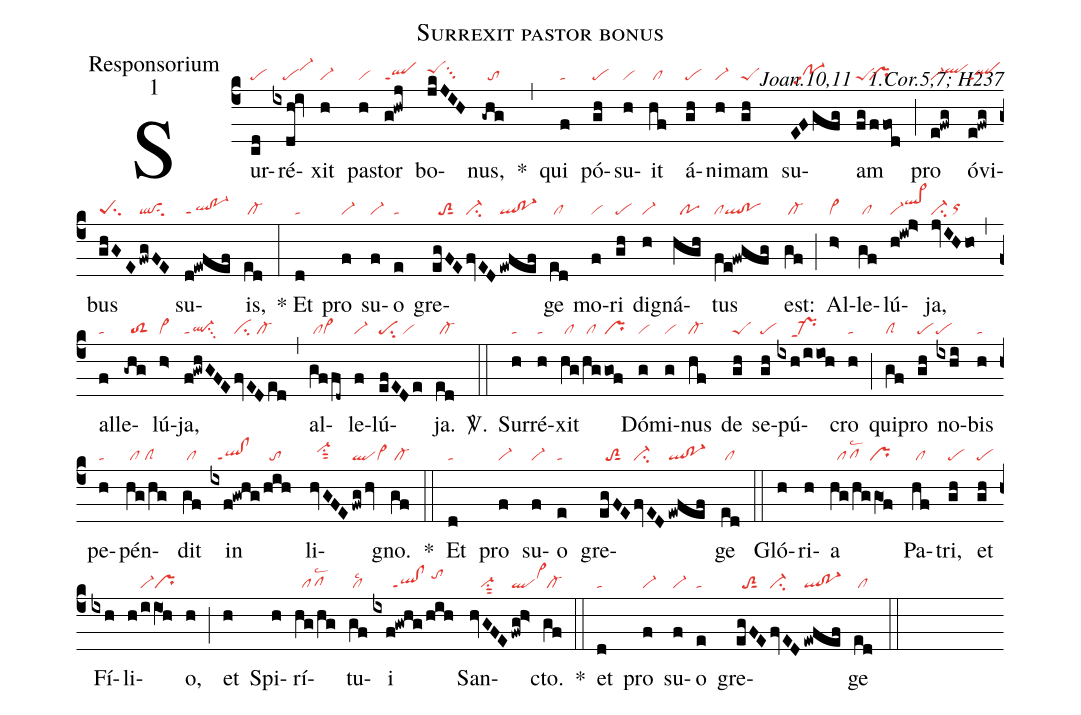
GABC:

name:Surrexit pastor bonus;
office-part:Responsorium;
mode:1;
commentary:ꝶ Joan.10,11 ꝟ 1.Cor.5,7; H237;
nabc-lines:1;
%%
(c4)
Sur(cd|pe)ré(ixdh!iv|///pevi-hj)xit(h|vi-) pa(h|vi)stor(g!hwj|qlppt1) bo(jkJIH|peShisu3)nus,(-ghg|//to) *(,)
qui(f|ta) pó(gh|pe)su(h|vi)it(hf|/cl)  á(gh|pe)ni(h|vi-)mam(gh|peS) su(EFgfg|/po-1hhpp2)am(fg/ffod|peS``pr) (;)
pro(e!fwg|vi-qlhi) óvi(e!fwg|qlppt1)bus(ghGE|peSsu2|fwgFE|qlsu2) su(d!ewfef|ql!po-1ppt1)is,(ed|/cl-) (:)
*
Et(d|ta) pro(f|vi-) su(f|vi-)o(e|ta) gre(egFE|//toS2sut1|fvED|ci-|ewfef|ql!po-1)ge(ed|/cl)
mo(f|vi)ri(gh|pe) di(h|vi-)gná(hgh|//po)tus(fe!fwgfg|clql!po) est:(gf|/cl-) (;)

Al(h>|vi>)le(gf|/cl)lú(h!iw!j>|vi-ql>hj)ja,(jvIHho|ci-/orhh) (,)
al(f|ta)le(-ghg|//toS2)lú(h>|vi>)ja,(f!gwhGFE|ql-ppt1su3|fvEDed|ci/cl-) (,)
al(gffd~|/clcl~)le(f|vi-)lú(efEDe|pesu2/vi)ja.(ed|/cl-) <sp>V/</sp>.(::)

Sur(h|ta)ré(h|ta)xit(hg|/cl|/hg|/cl|/gof|pr) Dó(g|vi)mi(g|vi)nus(hf|cl-) de(gh|peS) se(gh|pe)pú(ixh/iioh|////pr-ppt1)cro(h|ta) (;)
qui(gf|clS)pro(gh|pe) no(ixhi|pe)bis(h|ta) pe(h|ta)pén(hg/hg|/cl/clS)dit(gf|/cl) in(ixf!gwhg|//ql!clppt1|/hih|//to)
li(hvGFE|//vi-hisu1sut2|fwg/hv|qlvi>)gno.(gf|/cl-) *(::)

Et(d|ta) pro(f|vi-) su(f|vi-)o(e|ta) gre(egFE|//toS2sut1|fvED|ci-|ewfef|ql!po-1)ge(ed|/cl) (::)

Gló(h)ri(h)a(hg/hg/gO1f|//pflsc2/pr) Pa(hf|/cl)tri,(gh|pe) et(gh|pe) Fí(ixh)li(h/iiO1h|////vi-pr)o,(h) (;)
et(h) Spi(h)rí(hg/hg|//pflsc2)tu(gf|/cllsc2)i(ixf!gwhg/hih|//////ql!clppt1/tohj)
San(hvGFE|///vi-su1sut2|fwg!h>|qlvi>hj)cto.(gf|/cl-) *(::)

et(d|ta) pro(f|vi-) su(f|vi-)o(e|ta) gre(egFE|//toS2sut1|fvED|ci-|ewfef|ql!po-1)ge(ed|/cl) (::)
